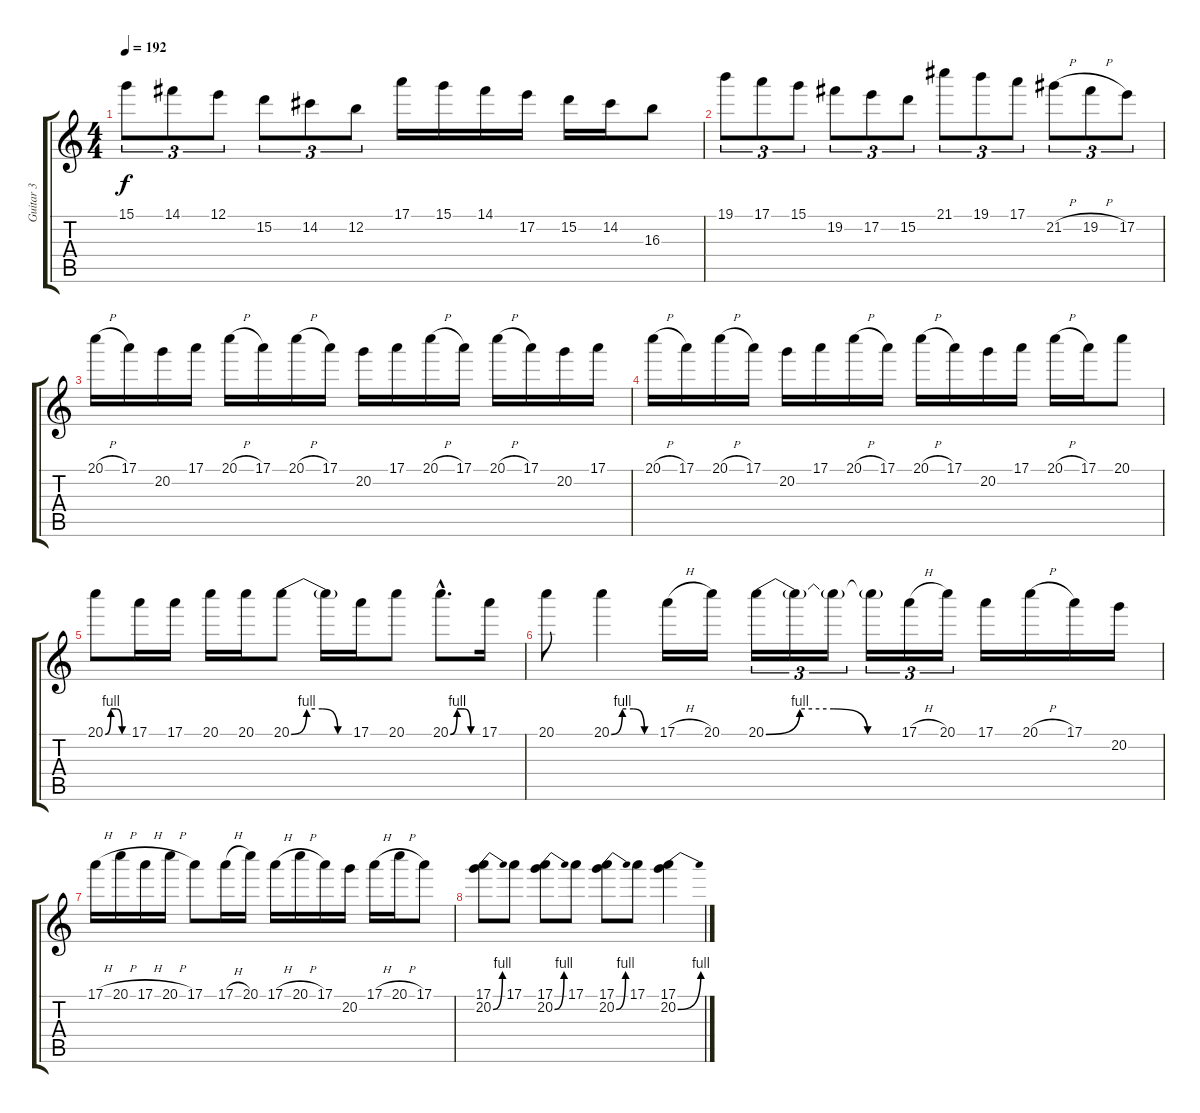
\track ("Guitar 3" "Guitar 3") {instrument electricguitarjazz}
\staff {score tabs}
\tuning (E4 B3 G3 D3 A2 E2) {hide}
\ts (4 4)
\tempo 192
\clef g2
\ks c
15.1.8{tu (3 2) dy f} 14.1.8{tu (3 2)} 12.1.8{tu (3 2)} 15.2.8{tu (3 2)} 14.2.8{tu (3 2)} 12.2.8{tu (3 2)} 17.1.16 15.1.16 14.1.16 17.2.16 15.2.16 14.2.16 16.3.8 |
19.1.8{tu (3 2)} 17.1.8{tu (3 2)} 15.1.8{tu (3 2)} 19.2.8{tu (3 2)} 17.2.8{tu (3 2)} 15.2.8{tu (3 2)} 21.1.8{tu (3 2)} 19.1.8{tu (3 2)} 17.1.8{tu (3 2)} 21.2{h}.8{tu (3 2)} 19.2{h}.8{tu (3 2)} 17.2.8{tu (3 2)} |
20.1{h}.16 17.1.16 20.2.16 17.1.16 20.1{h}.16 17.1.16 20.1{h}.16 17.1.16 20.2.16 17.1.16 20.1{h}.16 17.1.16 20.1{h}.16 17.1.16 20.2.16 17.1.16 |
20.1{h}.16 17.1.16 20.1{h}.16 17.1.16 20.2.16 17.1.16 20.1{h}.16 17.1.16 20.1{h}.16 17.1.16 20.2.16 17.1.16 20.1{h}.16 17.1.16 20.1.8 |
20.1{be (custom 0 0 15 4 30 4 45 0 60 0)}.8 17.1.16 17.1.16 20.1.16 20.1.16 20.1{be (custom 0 0 15 4 30 4 45 0 60 0)}.8 20.1{t}.16 17.1.16 20.1.8 20.1{be (custom 0 0 15 4 30 4 45 0 60 0) hac}.8{d} 17.1.16 |
20.1.8 20.1{be (custom 0 0 15 4 30 4 45 0 60 0)}.4 17.1{h}.16 20.1.16 20.1{be (custom 0 0 15 4 30 4 45 0 60 0)}.16{tu (3 2)} 20.1{t}.16{tu (3 2)} 20.1{t}.16{tu (3 2)} 20.1{t}.16{tu (3 2)} 17.1{h}.16{tu (3 2)} 20.1.16{tu (3 2)} 17.1.16 20.1{h}.16 17.1.16 20.2.16 |
17.1{h}.16 20.1{h}.16 17.1{h}.16 20.1{h}.16 17.1.8 17.1{h}.16 20.1.16 17.1{h}.16 20.1{h}.16 17.1.16 20.2.16 17.1{h}.16 20.1{h}.16 17.1.8 |
(17.1 20.2{be (bend 0 0 60 4)}).8 17.1.8 (17.1 20.2{be (bend 0 0 60 4)}).8 17.1.8 (17.1 20.2{be (bend 0 0 60 4)}).8 17.1.8 (17.1 20.2{be (bend 0 0 60 4)}).4
